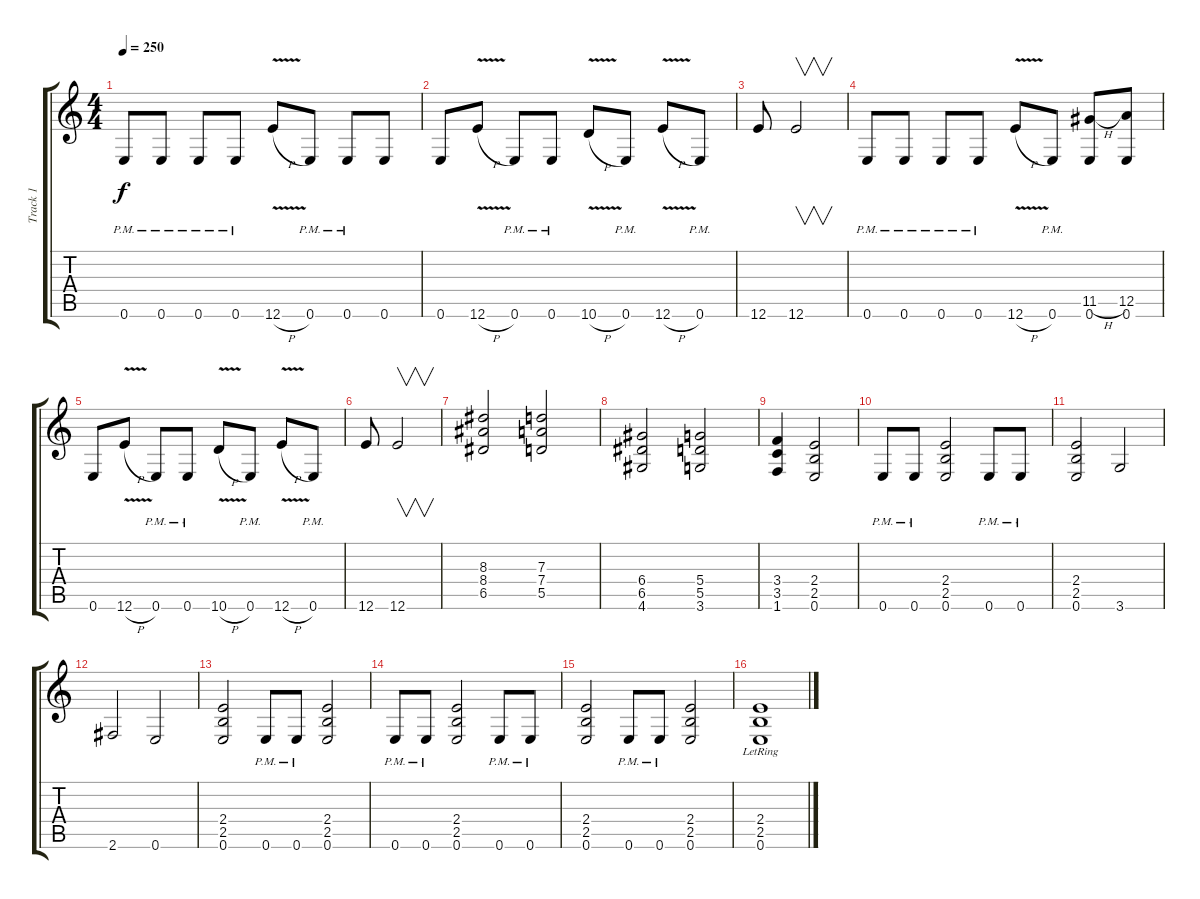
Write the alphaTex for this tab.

\track ("Track 1" "Track 1") {instrument distortionguitar}
\staff {score tabs}
\tuning (E4 B3 G3 D3 A2 E2) {hide}
\ts (4 4)
\tempo 250
\clef g2
\ks c
0.6{pm}.8{dy f} 0.6{pm}.8 0.6{pm}.8 0.6{pm}.8 12.6{v h}.8 0.6{pm}.8 0.6{pm}.8 0.6.8 |
0.6.8 12.6{v h}.8 0.6{pm}.8 0.6{pm}.8 10.6{v h}.8 0.6{pm}.8 12.6{v h}.8 0.6{pm}.8 |
12.6.8 12.6.2{v} |
0.6{pm}.8 0.6{pm}.8 0.6{pm}.8 0.6{pm}.8 12.6{v h}.8 0.6{pm}.8 (11.5{h} 0.6).8 (12.5 0.6).8 |
0.6.8 12.6{v h}.8 0.6{pm}.8 0.6{pm}.8 10.6{v h}.8 0.6{pm}.8 12.6{v h}.8 0.6{pm}.8 |
12.6.8 12.6.2{v} |
(8.3 8.4 6.5).2 (7.3 7.4 5.5).2 |
(6.4 6.5 4.6).2 (5.4 5.5 3.6).2 |
(3.4 3.5 1.6).4 (2.4 2.5 0.6).2 |
0.6{pm}.8 0.6{pm}.8 (2.4 2.5 0.6).2 0.6{pm}.8 0.6{pm}.8 |
(2.4 2.5 0.6).2 3.6.2 |
2.6.2 0.6.2 |
(2.4 2.5 0.6).2 0.6{pm}.8 0.6{pm}.8 (2.4 2.5 0.6).2 |
0.6{pm}.8 0.6{pm}.8 (2.4 2.5 0.6).2 0.6{pm}.8 0.6{pm}.8 |
(2.4 2.5 0.6).2 0.6{pm}.8 0.6{pm}.8 (2.4 2.5 0.6).2 |
(2.4 2.5{lr} 0.6).1
